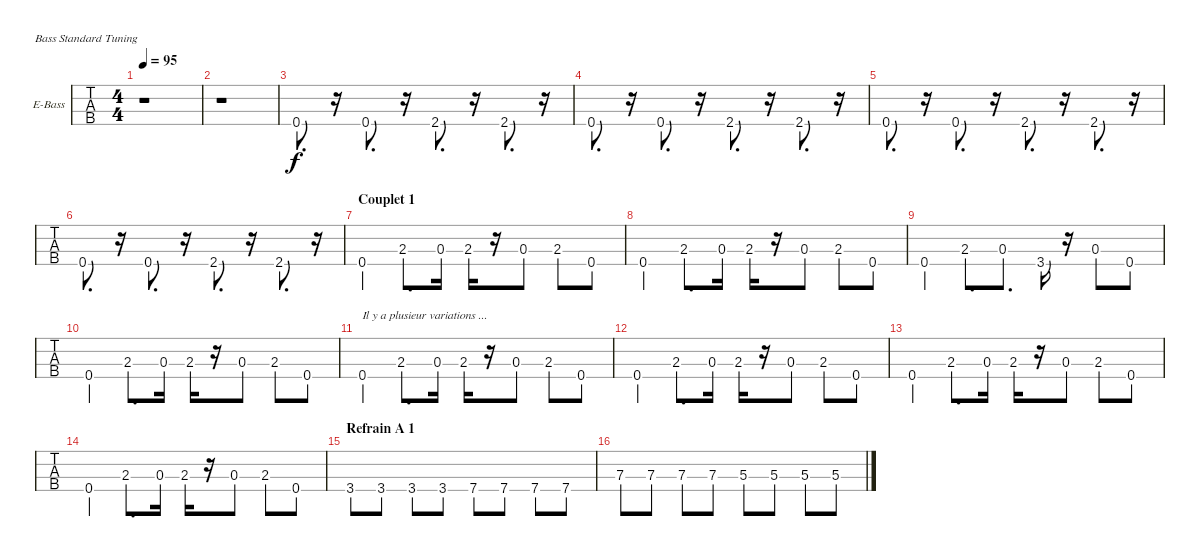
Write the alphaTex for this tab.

\bracketExtendMode groupsimilarinstruments
\firstSystemTrackNameOrientation horizontal
\otherSystemsTrackNameOrientation horizontal
\chordDiagramsInScore
\track ("Basse" "E-Bass") {instrument electricbassfinger}
\staff {tabs}
\tuning (G2 D2 A1 E1)
\ts (4 4)
\tempo 95
\clef f4
\ks c
r.1{dy f instrument electricbassfinger} |
r.1 |
0.4.8{d} r.16 0.4.8{d} r.16 2.4.8{d} r.16 2.4.8{d} r.16 |
0.4.8{d} r.16 0.4.8{d} r.16 2.4.8{d} r.16 2.4.8{d} r.16 |
0.4.8{d} r.16 0.4.8{d} r.16 2.4.8{d} r.16 2.4.8{d} r.16 |
0.4.8{d} r.16 0.4.8{d} r.16 2.4.8{d} r.16 2.4.8{d} r.16 |
\section ("" "Couplet 1")
0.4.4 2.3.8{d} 0.3.16 2.3.16 r.16 0.3.8 2.3.8 0.4.8 |
0.4.4 2.3.8{d} 0.3.16 2.3.16 r.16 0.3.8 2.3.8 0.4.8 |
0.4.4 2.3.8{d} 0.3.8{d} 3.4.16 r.16 0.3.8 0.4.8 |
0.4.4 2.3.8{d} 0.3.16 2.3.16 r.16 0.3.8 2.3.8 0.4.8 |
0.4.4{txt "Il y a plusieur variations ..."} 2.3.8{d} 0.3.16 2.3.16 r.16 0.3.8 2.3.8 0.4.8 |
0.4.4 2.3.8{d} 0.3.16 2.3.16 r.16 0.3.8 2.3.8 0.4.8 |
0.4.4 2.3.8{d} 0.3.16 2.3.16 r.16 0.3.8 2.3.8 0.4.8 |
0.4.4 2.3.8{d} 0.3.16 2.3.16 r.16 0.3.8 2.3.8 0.4.8 |
\section ("" "Refrain A 1")
3.4.8 3.4.8 3.4.8 3.4.8 7.4.8 7.4.8 7.4.8 7.4.8 |
7.3.8 7.3.8 7.3.8 7.3.8 5.3.8 5.3.8 5.3.8 5.3.8
